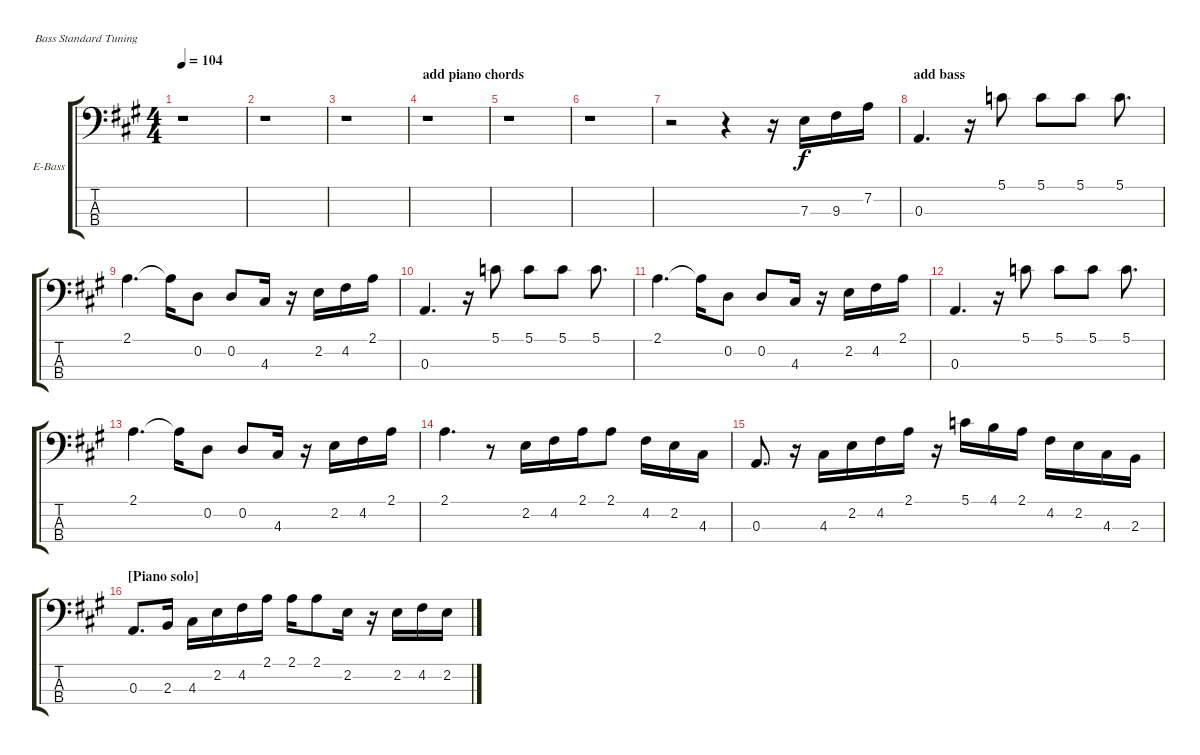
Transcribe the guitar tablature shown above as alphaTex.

\bracketExtendMode groupsimilarinstruments
\firstSystemTrackNameOrientation horizontal
\otherSystemsTrackNameOrientation horizontal
\track ("Bass" "E-Bass") {instrument electricbassfinger}
\staff {score tabs}
\tuning (G2 D2 A1 E1)
\ts (4 4)
\tempo 104
\clef f4
\ks a
r.1{dy f} |
r.1 |
r.1 |
\section ("" "add piano chords")
r.1 |
r.1 |
r.1 |
r.2 r.4 r.16 7.3.16 9.3.16 7.2.16 |
\section ("" "add bass")
0.3.4{d} r.16 5.1.8 5.1.8 5.1.8 5.1.8{d} |
2.1.4{d} 2.1{t}.16 0.2.8 0.2.8 4.3.16 r.16 2.2.16 4.2.16 2.1.16 |
0.3.4{d} r.16 5.1.8 5.1.8 5.1.8 5.1.8{d} |
2.1.4{d} 2.1{t}.16 0.2.8 0.2.8 4.3.16 r.16 2.2.16 4.2.16 2.1.16 |
0.3.4{d} r.16 5.1.8 5.1.8 5.1.8 5.1.8{d} |
2.1.4{d} 2.1{t}.16 0.2.8 0.2.8 4.3.16 r.16 2.2.16 4.2.16 2.1.16 |
2.1.4{d} r.8 2.2.16 4.2.16 2.1.16 2.1.8 4.2.16 2.2.16 4.3.16 |
0.3.8{d} r.16 4.3.16 2.2.16 4.2.16 2.1.16 r.16 5.1.16 4.1.16 2.1.16 4.2.16 2.2.16 4.3.16 2.3.16 |
\section ("" "[Piano solo]")
0.3.8{d} 2.3.16 4.3.16 2.2.16 4.2.16 2.1.16 2.1.16 2.1.8 2.2.16 r.16 2.2.16 4.2.16 2.2.16
